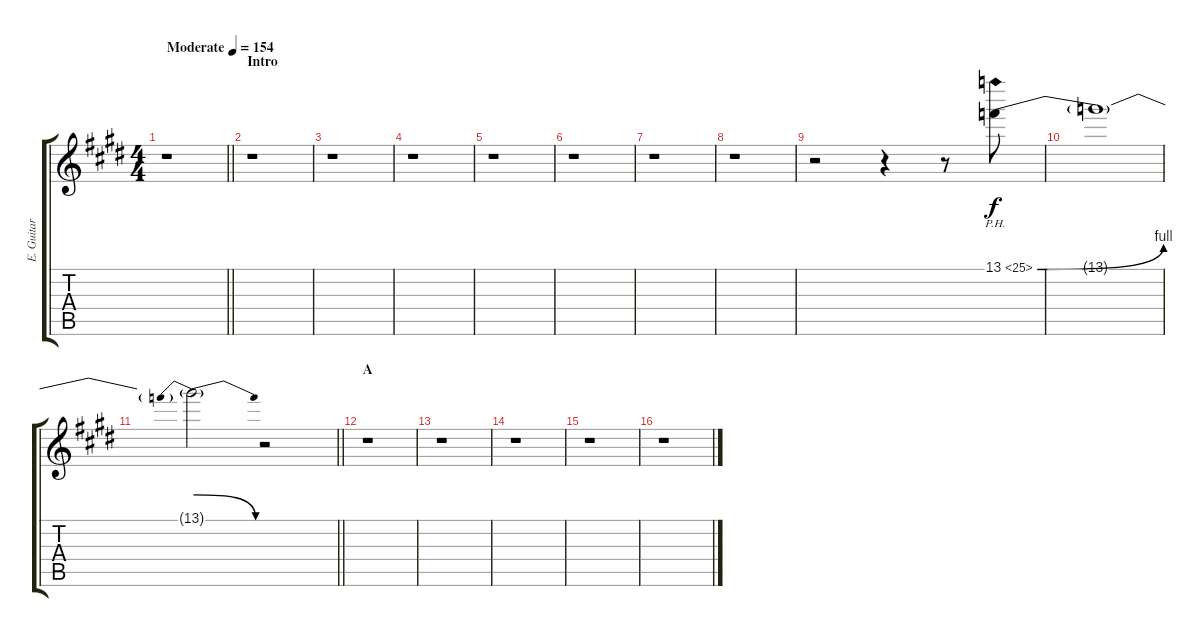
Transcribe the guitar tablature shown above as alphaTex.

\track ("E. Guitar III" "E. Guitar ") {instrument overdrivenguitar}
\staff {score tabs}
\tuning (E4 B3 G3 D3 A2 E2) {hide}
\ts (4 4)
\tempo (154 "Moderate")
\clef g2
\barLineRight lightlight
\ks e
r.1{dy f instrument overdrivenguitar} |
\section ("" "Intro")
r.1 |
r.1 |
r.1 |
r.1 |
r.1 |
r.1 |
r.1 |
r.2 r.4 r.8 13.1{be (bend 0 0 60 4) ph 12}.8 |
13.1{t}.1 |
\barLineRight lightlight
13.1{be (prebendrelease 0 4 60 0) t}.2 r.2 |
\section ("" "A")
r.1 |
r.1 |
r.1 |
r.1 |
r.1
